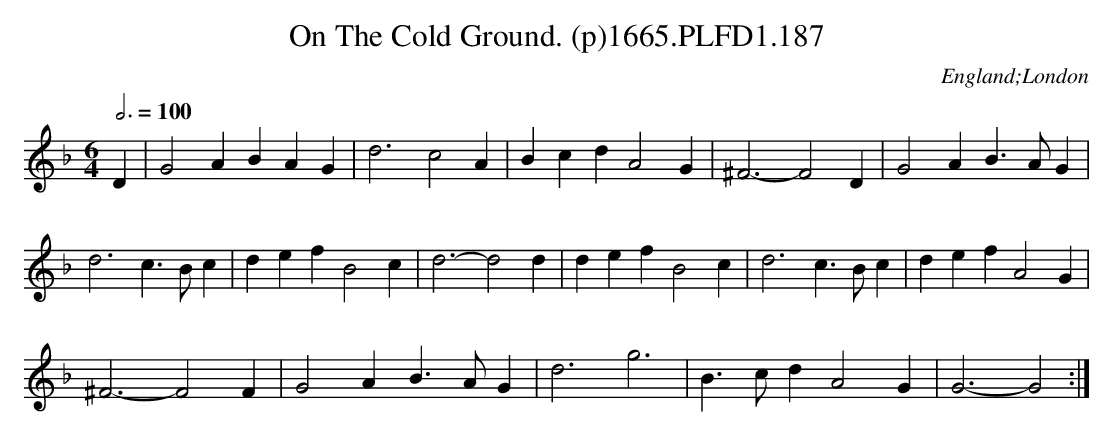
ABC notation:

X:1
T:On The Cold Ground. (p)1665.PLFD1.187
M:6/4
L:1/4
Q:3/4=100
O:England;London
K:F
D|G2ABAG|d3c2A|BcdA2G|^F3-F2D|G2AB>AG|
d3c>Bc|defB2c|d3-d2d|defB2c|d3c>Bc|defA2G|
^F3-F2F|G2AB>AG|d3g3|B>cdA2G|G3-G2:|
